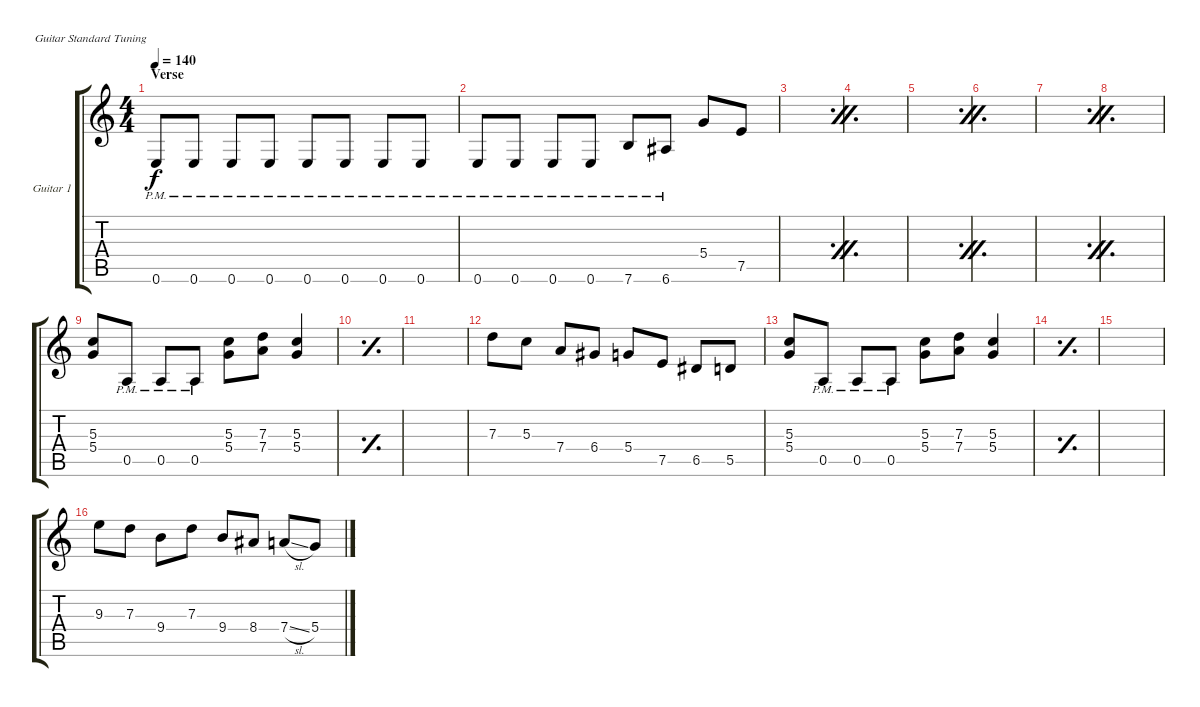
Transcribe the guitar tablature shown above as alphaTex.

\defaultSystemsLayout 4
\bracketExtendMode groupsimilarinstruments
\firstSystemTrackNameOrientation horizontal
\otherSystemsTrackNameOrientation horizontal
\track ("Guitar 1" "Guitar 1") {instrument distortionguitar}
\staff {score tabs}
\tuning (E4 B3 G3 D3 A2 E2)
\ts (4 4)
\section ("" "Verse")
\tempo 140
\clef g2
\ks c
0.6{pm}.8{dy f} 0.6{pm}.8 0.6{pm}.8 0.6{pm}.8 0.6{pm}.8 0.6{pm}.8 0.6{pm}.8 0.6{pm}.8 |
0.6{pm}.8 0.6{pm}.8 0.6{pm}.8 0.6{pm}.8 7.6{pm}.8 6.6{pm}.8 5.4.8 7.5.8 |
\simile firstofdouble
|
\simile secondofdouble
|
\simile firstofdouble
|
\simile secondofdouble
|
\simile firstofdouble
|
\simile secondofdouble
|
\simile none
(5.3 5.4).8 0.5{pm}.8 0.5{pm}.8 0.5{pm}.8 (5.3 5.4).8 (7.3 7.4).8 (5.3 5.4).4 |
\simile simple
|
|
\simile none
7.3.8 5.3.8 7.4.8 6.4.8 5.4.8 7.5.8 6.5.8 5.5.8 |
(5.3 5.4).8 0.5{pm}.8 0.5{pm}.8 0.5{pm}.8 (5.3 5.4).8 (7.3 7.4).8 (5.3 5.4).4 |
\simile simple
|
|
\simile none
9.3.8 7.3.8 9.4.8 7.3.8 9.4.8 8.4.8 7.4{sl}.8 5.4.8
